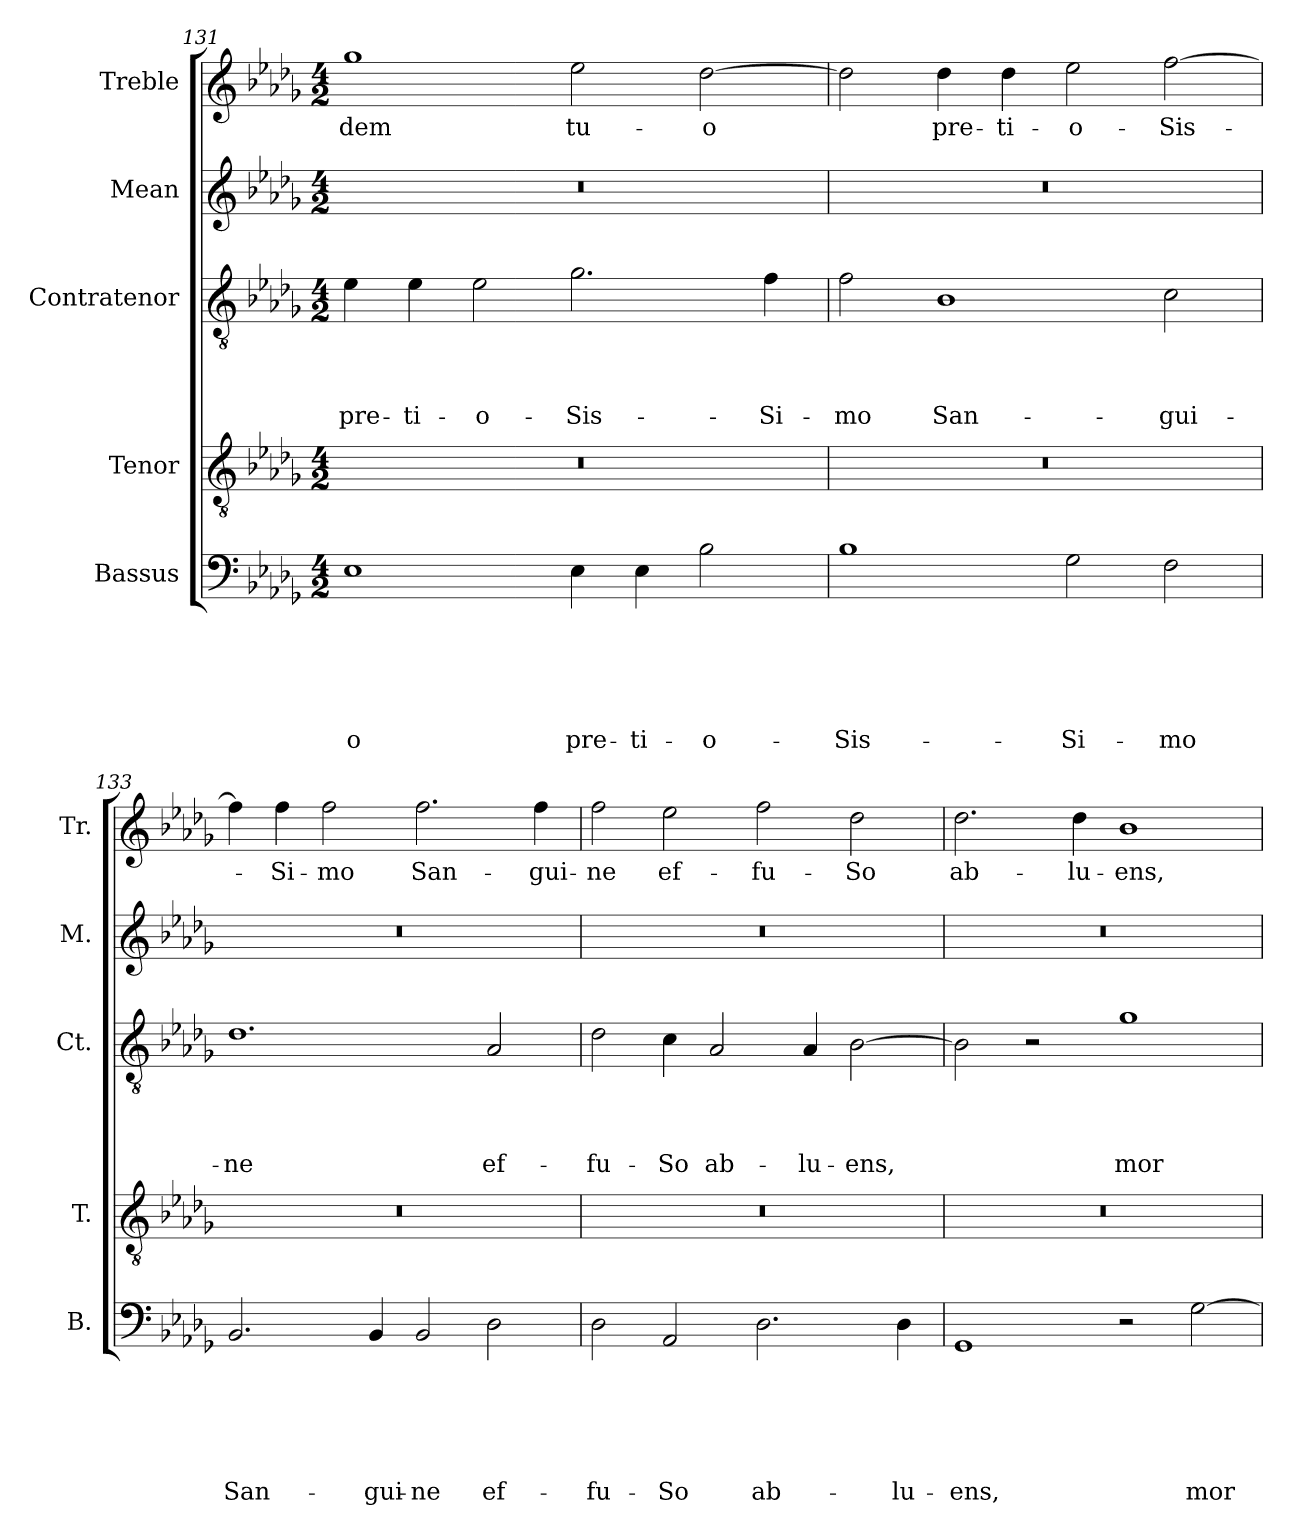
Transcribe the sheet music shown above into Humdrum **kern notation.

**kern	**text	**text	**text	**text	**text	**text	**kern	**kern	**text	**text	**text	**text	**kern	**kern	**text
*part5	*part5	*part5	*part5	*part5	*part5	*part5	*part4	*part3	*part3	*part3	*part3	*part3	*part2	*part1	*part1
*staff5	*staff5	*staff5	*staff5	*staff5	*staff5	*staff5	*staff4	*staff3	*staff3	*staff3	*staff3	*staff3	*staff2	*staff1	*staff1
*I"Bassus	*	*	*	*	*	*	*I"Tenor	*I"Contratenor	*	*	*	*	*I"Mean	*I"Treble	*
*I'B.	*	*	*	*	*	*	*I'T.	*I'Ct.	*	*	*	*	*I'M.	*I'Tr.	*
*clefF4	*	*	*	*	*	*	*clefGv2	*clefGv2	*	*	*	*	*clefG2	*clefG2	*
*k[b-e-a-d-g-]	*	*	*	*	*	*	*k[b-e-a-d-g-]	*k[b-e-a-d-g-]	*	*	*	*	*k[b-e-a-d-g-]	*k[b-e-a-d-g-]	*
*D-:	*	*	*	*	*	*	*D-:	*D-:	*	*	*	*	*D-:	*D-:	*
*M4/2	*	*	*	*	*	*	*M4/2	*M4/2	*	*	*	*	*M4/2	*M4/2	*
=131	=131	=131	=131	=131	=131	=131	=131	=131	=131	=131	=131	=131	=131	=131	=131
!	!	!	!	!	!	!LO:LY:b	!	!	!	!	!	!LO:LY:b	!	!	!LO:LY:b
1E-	.	.	.	.	.	-o	0r	4e-\	.	.	.	pre-	0r	1gg-	-dem
!	!	!	!	!	!	!	!	!	!	!	!	!LO:LY:b:rj	!	!	!
.	.	.	.	.	.	.	.	4e-\	.	.	.	-ti-	.	.	.
!	!	!	!	!	!	!	!	!	!	!	!	!LO:LY:b	!	!	!
.	.	.	.	.	.	.	.	2e-\	.	.	.	-o-	.	.	.
!	!	!	!	!	!	!LO:LY:b	!	!	!	!	!	!LO:LY:b	!	!	!LO:LY:b
4E-\	.	.	.	.	.	pre-	.	2.g-\	.	.	.	-Sis-	.	2ee-\	tu-
!	!	!	!	!	!	!LO:LY:b:rj	!	!	!	!	!	!	!	!	!
4E-\	.	.	.	.	.	-ti-	.	.	.	.	.	.	.	.	.
!	!	!	!	!	!	!LO:LY:b	!	!	!	!	!	!	!	!	!LO:LY:b
2B-\	.	.	.	.	.	-o-	.	.	.	.	.	.	.	[>2dd-\	-o
!	!	!	!	!	!	!	!	!	!	!	!	!LO:LY:b	!	!	!
.	.	.	.	.	.	.	.	4f\	.	.	.	-Si-	.	.	.
=132	=132	=132	=132	=132	=132	=132	=132	=132	=132	=132	=132	=132	=132	=132	=132
!	!	!	!	!	!	!LO:LY:b	!	!	!	!	!	!LO:LY:b	!	!	!
1B-	.	.	.	.	.	-Sis-	0r	2f\	.	.	.	-mo	0r	2dd-\]	.
!	!	!	!	!	!	!	!	!	!	!	!	!LO:LY:b	!	!	!LO:LY:b
.	.	.	.	.	.	.	.	1B-	.	.	.	San-	.	4dd-\	pre-
!	!	!	!	!	!	!	!	!	!	!	!	!	!	!	!LO:LY:b:rj
.	.	.	.	.	.	.	.	.	.	.	.	.	.	4dd-\	-ti-
!	!	!	!	!	!	!LO:LY:b	!	!	!	!	!	!	!	!	!LO:LY:b
2G-\	.	.	.	.	.	-Si-	.	.	.	.	.	.	.	2ee-\	-o-
!	!	!	!	!	!	!LO:LY:b	!	!	!	!	!	!LO:LY:b	!	!	!LO:LY:b
2F\	.	.	.	.	.	-mo	.	2c\	.	.	.	-gui-	.	[<2ff\	-Sis-
!!LO:LB:g=z
=133	=133	=133	=133	=133	=133	=133	=133	=133	=133	=133	=133	=133	=133	=133	=133
!	!	!	!	!	!	!LO:LY:b	!	!	!	!	!	!LO:LY:b	!	!	!
2.BB-/	.	.	.	.	.	San-	0r	1.d-	.	.	.	-ne	0r	4ff\]	.
!	!	!	!	!	!	!	!	!	!	!	!	!	!	!	!LO:LY:b
.	.	.	.	.	.	.	.	.	.	.	.	.	.	4ff\	-Si-
!	!	!	!	!	!	!	!	!	!	!	!	!	!	!	!LO:LY:b
.	.	.	.	.	.	.	.	.	.	.	.	.	.	2ff\	-mo
!	!	!	!	!	!	!LO:LY:b	!	!	!	!	!	!	!	!	!
4BB-/	.	.	.	.	.	-gui-	.	.	.	.	.	.	.	.	.
!	!	!	!	!	!	!LO:LY:b:rj	!	!	!	!	!	!	!	!	!LO:LY:b
2BB-/	.	.	.	.	.	-ne	.	.	.	.	.	.	.	2.ff\	San-
!	!	!	!	!	!	!LO:LY:b	!	!	!	!	!	!LO:LY:b	!	!	!
2D-\	.	.	.	.	.	ef-	.	2A-/	.	.	.	ef-	.	.	.
!	!	!	!	!	!	!	!	!	!	!	!	!	!	!	!LO:LY:b
.	.	.	.	.	.	.	.	.	.	.	.	.	.	4ff\	-gui-
=134	=134	=134	=134	=134	=134	=134	=134	=134	=134	=134	=134	=134	=134	=134	=134
!	!	!	!	!	!	!LO:LY:b	!	!	!	!	!	!LO:LY:b	!	!	!LO:LY:b
2D-\	.	.	.	.	.	-fu-	0r	2d-\	.	.	.	-fu-	0r	2ff\	-ne
!	!	!	!	!	!	!LO:LY:b	!	!	!	!	!	!LO:LY:b	!	!	!LO:LY:b
2AA-/	.	.	.	.	.	-So	.	4c\	.	.	.	-So	.	2ee-\	ef-
!	!	!	!	!	!	!	!	!	!	!	!	!LO:LY:b	!	!	!
.	.	.	.	.	.	.	.	2A-/	.	.	.	ab-	.	.	.
!	!	!	!	!	!	!LO:LY:b	!	!	!	!	!	!	!	!	!LO:LY:b
2.D-\	.	.	.	.	.	ab-	.	.	.	.	.	.	.	2ff\	-fu-
!	!	!	!	!	!	!	!	!	!	!	!	!LO:LY:b	!	!	!
.	.	.	.	.	.	.	.	4A-/	.	.	.	-lu-	.	.	.
!	!	!	!	!	!	!	!	!	!	!	!	!LO:LY:b	!	!	!LO:LY:b
.	.	.	.	.	.	.	.	[>2B-\	.	.	.	-ens,	.	2dd-\	-So
!	!	!	!	!	!	!LO:LY:b	!	!	!	!	!	!	!	!	!
4D-\	.	.	.	.	.	-lu-	.	.	.	.	.	.	.	.	.
=135	=135	=135	=135	=135	=135	=135	=135	=135	=135	=135	=135	=135	=135	=135	=135
!	!	!	!	!	!	!LO:LY:b	!	!	!	!	!	!	!	!	!LO:LY:b
1GG-	.	.	.	.	.	-ens,	0r	2B-\]	.	.	.	.	0r	2.dd-\	ab-
.	.	.	.	.	.	.	.	2r	.	.	.	.	.	.	.
!	!	!	!	!	!	!	!	!	!	!	!	!	!	!	!LO:LY:b
.	.	.	.	.	.	.	.	.	.	.	.	.	.	4dd-\	-lu-
!	!	!	!	!	!	!	!	!	!	!	!	!LO:LY:b	!	!	!LO:LY:b
2r	.	.	.	.	.	.	.	1g-	.	.	.	mor-	.	1b-	-ens,
!	!	!	!	!	!	!LO:LY:b	!	!	!	!	!	!	!	!	!
[>2G-\	.	.	.	.	.	mor-	.	.	.	.	.	.	.	.	.
=	=	=	=	=	=	=	=	=	=	=	=	=	=	=	=
*-	*-	*-	*-	*-	*-	*-	*-	*-	*-	*-	*-	*-	*-	*-	*-
